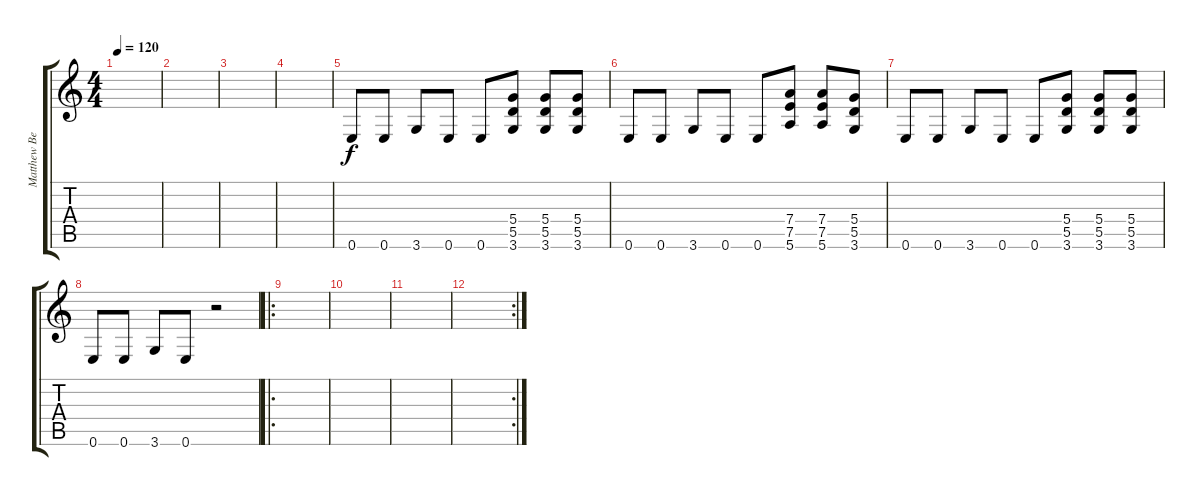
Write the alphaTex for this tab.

\track ("Matthew Bellamy" "Matthew Be") {instrument distortionguitar}
\staff {score tabs}
\tuning (E4 B3 G3 D3 A2 E2) {hide}
\ts (4 4)
\tempo 120
\clef g2
\ks c
|
|
|
|
0.6.8 0.6.8 3.6.8 0.6.8 0.6.8 (5.4 5.5 3.6).8 (5.4 5.5 3.6).8 (5.4 5.5 3.6).8 |
0.6.8 0.6.8 3.6.8 0.6.8 0.6.8 (7.4 7.5 5.6).8 (7.4 7.5 5.6).8 (5.4 5.5 3.6).8 |
0.6.8 0.6.8 3.6.8 0.6.8 0.6.8 (5.4 5.5 3.6).8 (5.4 5.5 3.6).8 (5.4 5.5 3.6).8 |
0.6.8 0.6.8 3.6.8 0.6.8 r.2 |
\ro
|
|
|
\rc 2
